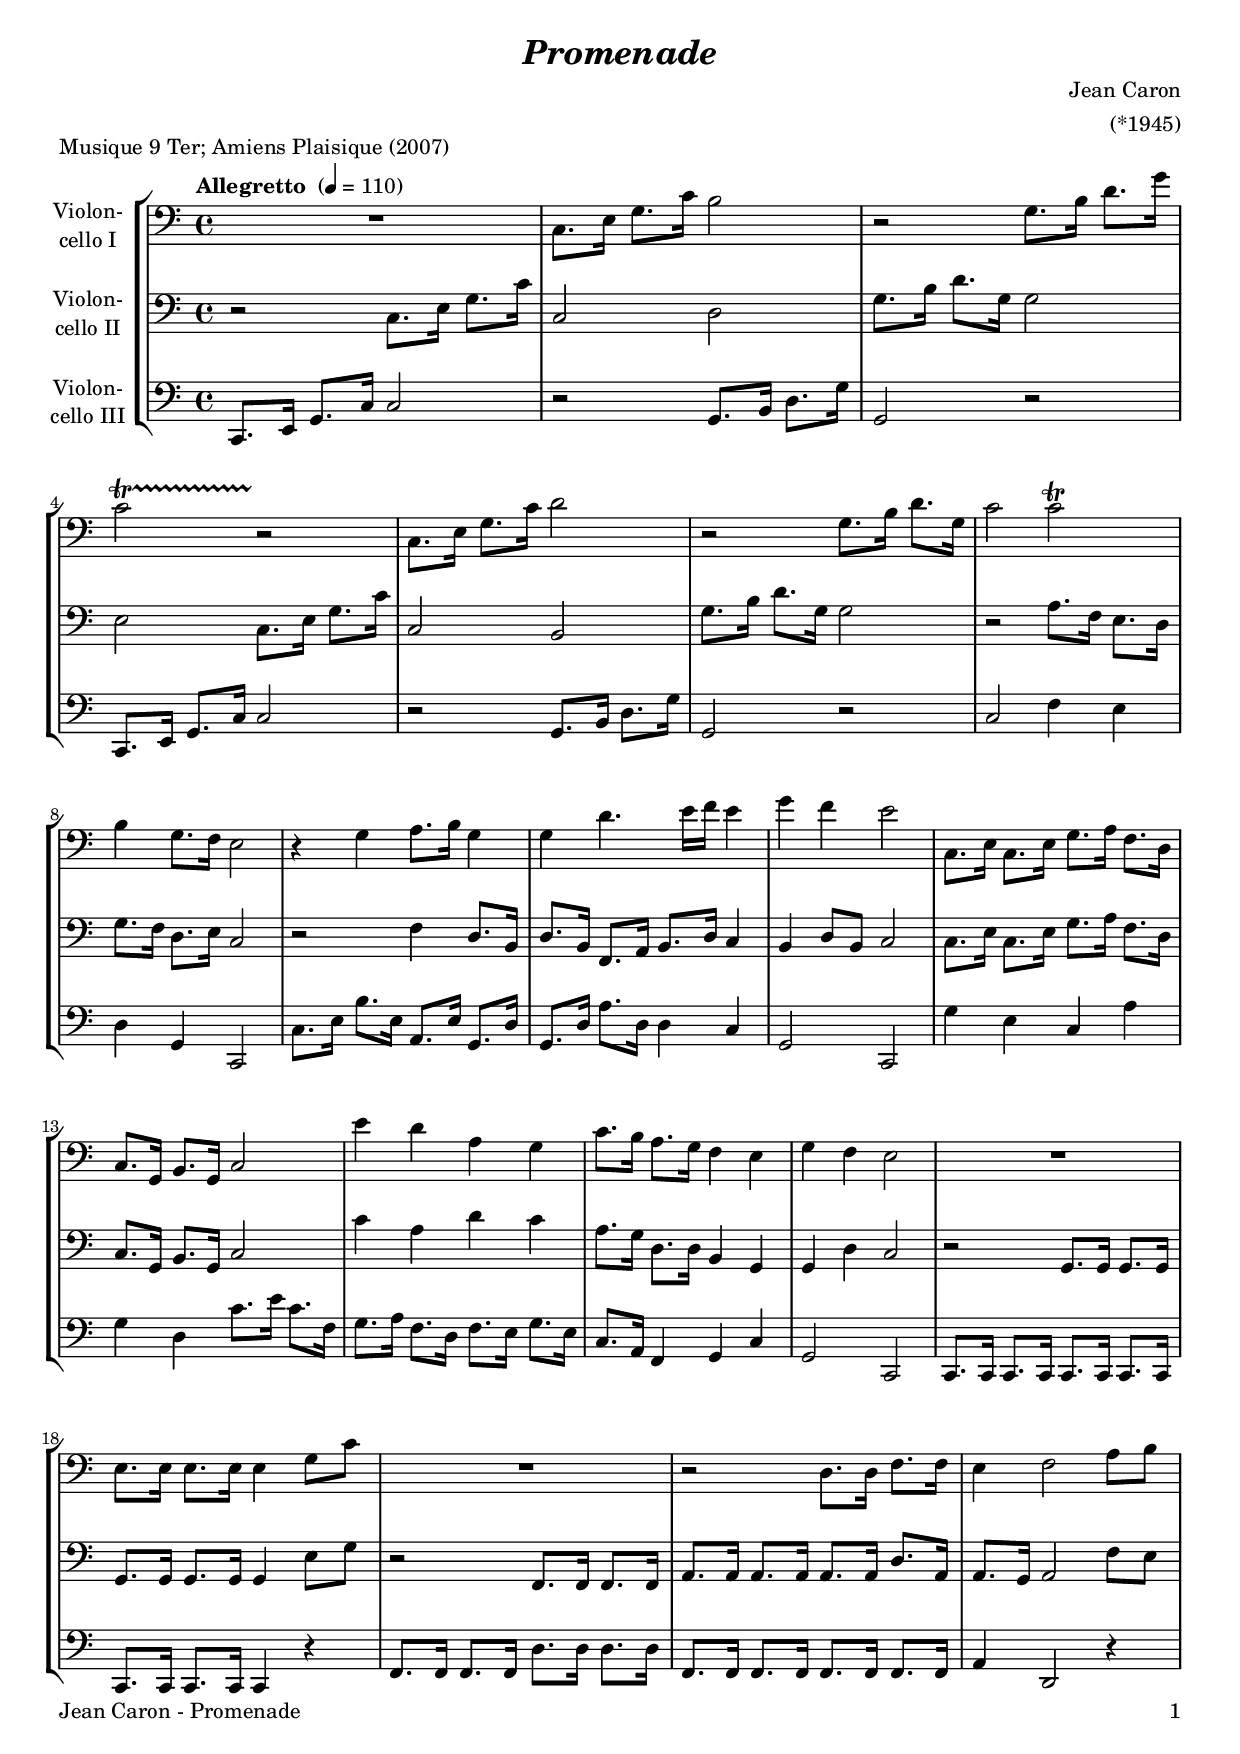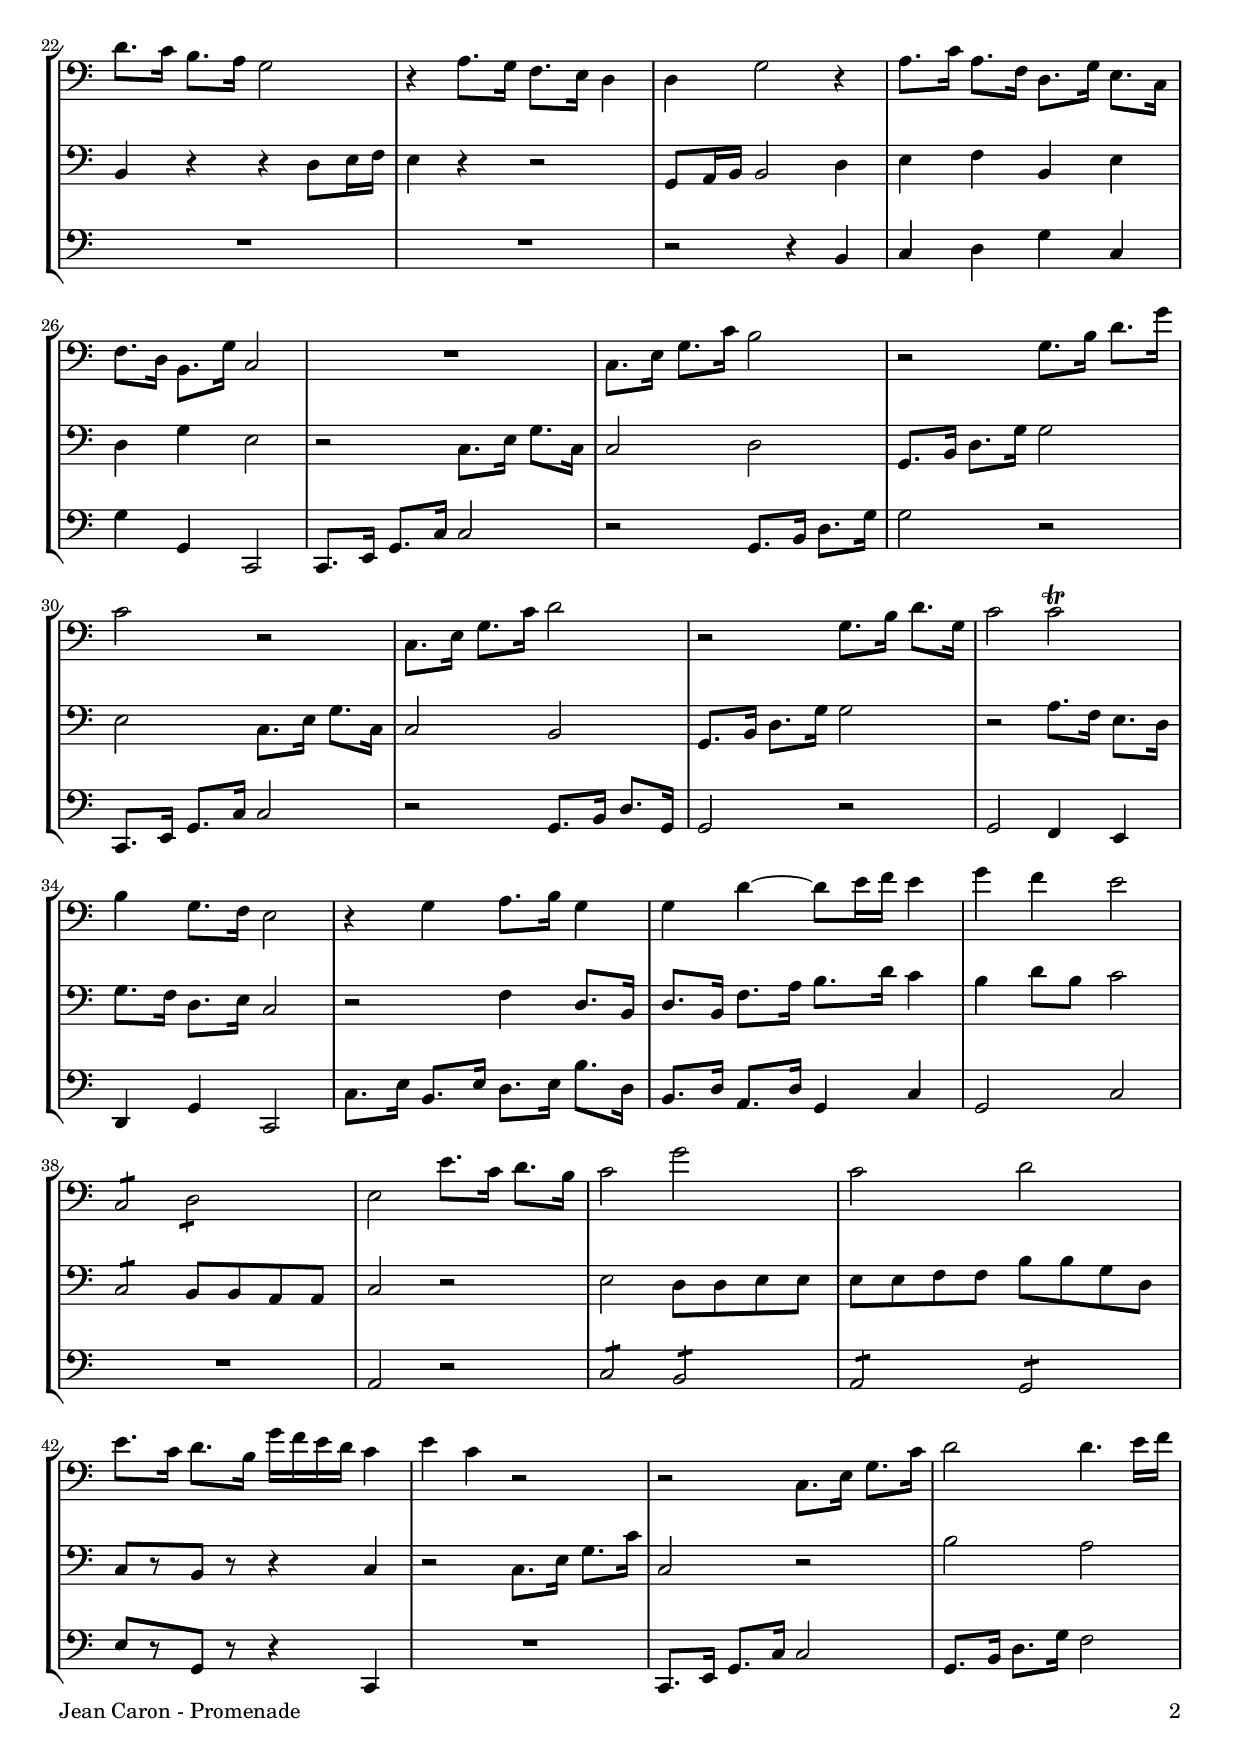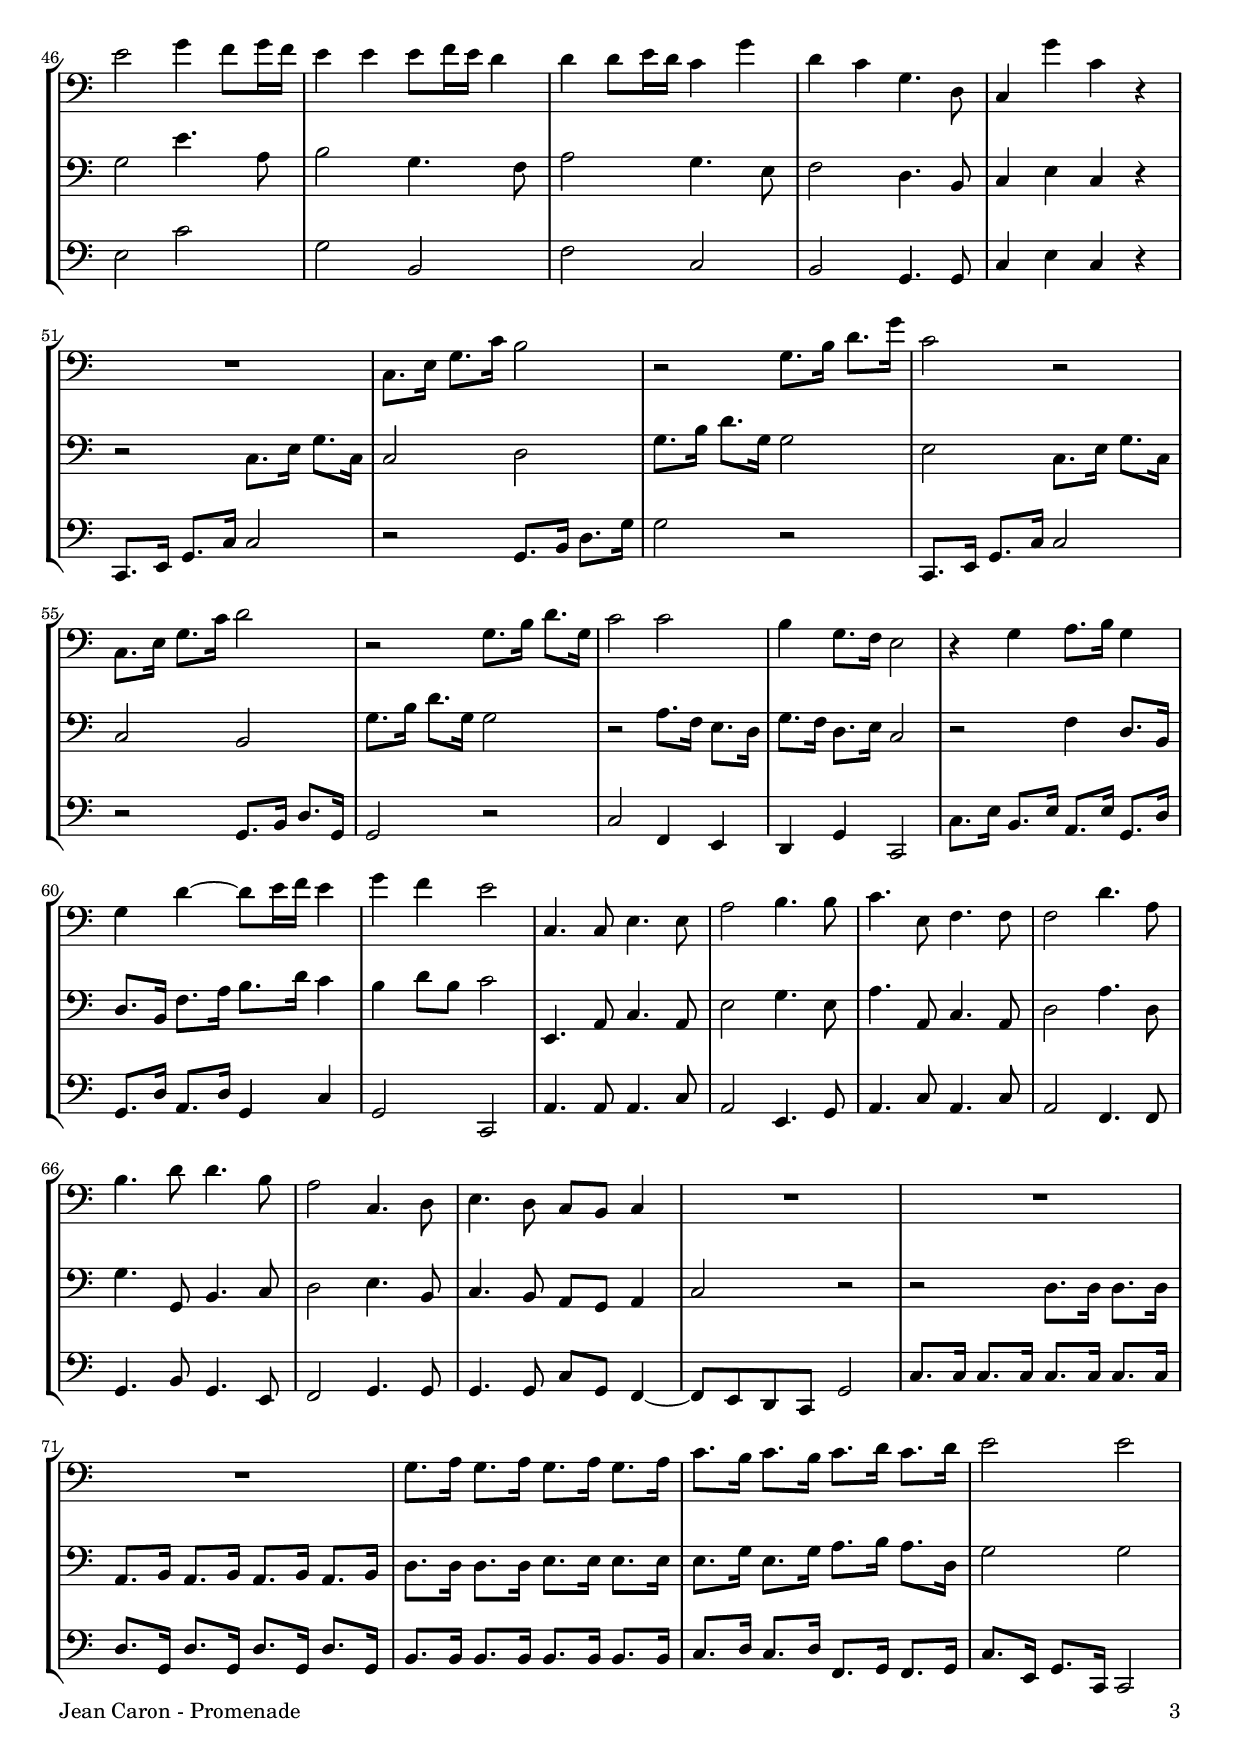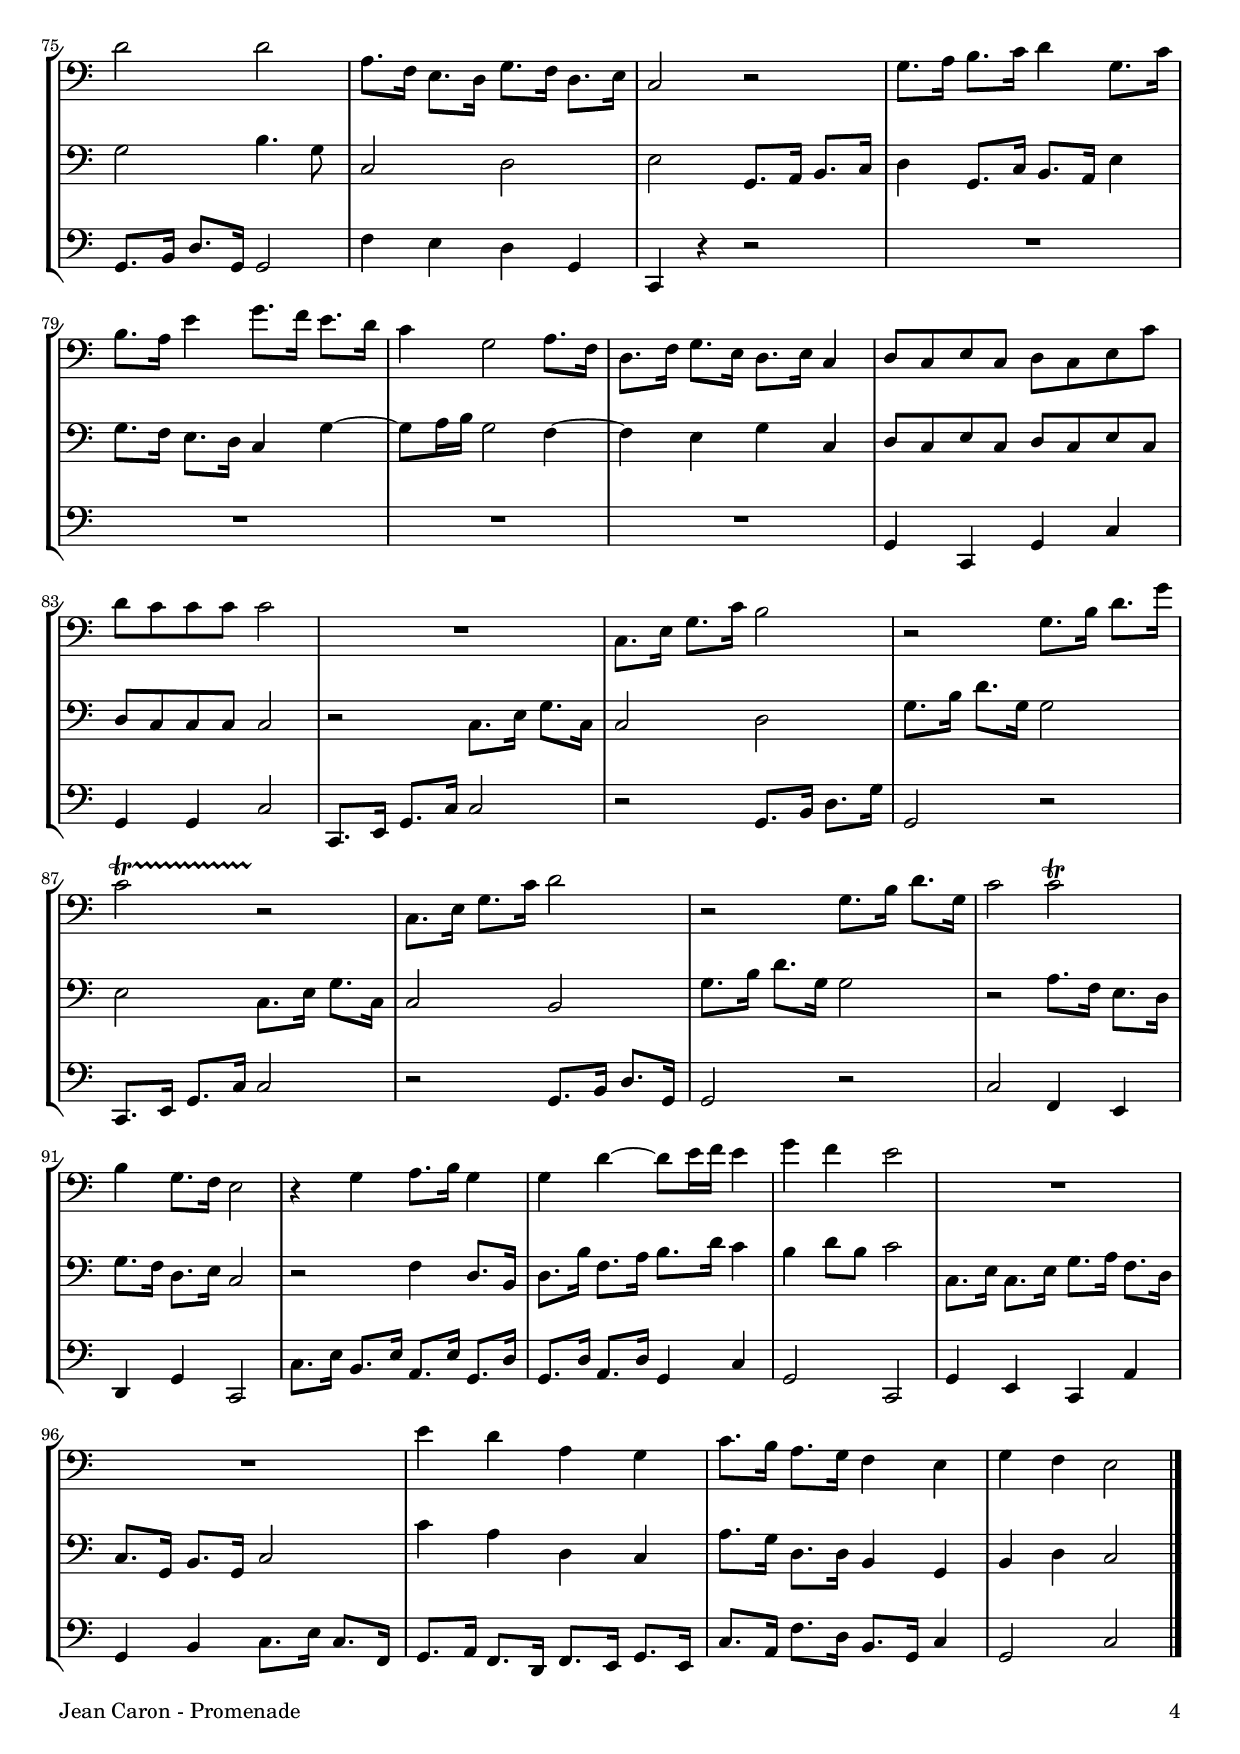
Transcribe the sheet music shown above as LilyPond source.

\version "2.18.2"
\include "deutsch.ly"
  
#(set-global-staff-size 18.5)

\header {
  title     = \markup \bold \italic "Promenade"
  composer  = "Jean Caron"
  arranger  = "(*1945)"
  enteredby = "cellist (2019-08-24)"
  piece     = "Musique 9 Ter; Amiens Plaisique (2007)"
}

voiceconsts = {
  \key c \major
  \time 4/4
  \clef "bass"
%  \numericTimeSignature
  \compressFullBarRests
  % Set default beaming for all staves
% \set Timing.beamExceptions = #'()
% \set Timing.baseMoment     = #(ly:make-moment 1 4)
% \set Timing.beatStructure  = #'(1 1 1)
  \tempo "Allegretto " 4=110
}

micl = "clarinet"
mifl = "flute"
miob = "oboe"
mifh = "french horn"
misx = "tenor sax"
mist = "string ensemble 1"
miba = "cello"

va = \relative c {
  \voiceconsts

  R1
  c8. e16 g8. c16 h2
  r g8. h16 d8. g16
  c,2\startTrillSpan r\stopTrillSpan
  c,8. e16 g8. c16 d2
  r g,8. h16 d8. g,16

  c2 c\trill
  h4 g8. f16 e2
  r4 g a8. h16 g4
  g d'4. e16 f e4
  g f e2
  c,8. e16 c8. e16 g8. a16 f8. d16

  c8. g16 h8. g16 c2
  e'4 d a g
  c8. h16 a8. g16 f4 e
  g f e2
  R1
  e8. e16 e8. e16 e4 g8 c

  R1
  r2 d,8. d16 f8. f16
  e4 f2 a8 h
  d8. c16 h8. a16 g2
  r4 a8. g16 f8. e16 d4
  d g2 r4

  a8. c16 a8. f16 d8. g16 e8. c16
  f8. d16 h8. g'16 c,2
  R1
  c8. e16 g8. c16 h2
  r g8. h16 d8. g16
  c,2 r

  c,8. e16 g8. c16 d2
  r g,8. h16 d8. g,16
  c2 c\trill
  h4 g8. f16 e2
  r4 g a8. h16 g4
  g d'~ d8 e16 f e4

  g f e2
  \repeat tremolo 4 c,8 \repeat tremolo 4 d
  e2 e'8. c16 d8. h16
  c2 g'
  c, d
  e8. c16 d8. h16 g' f e d c4

  e c r2
  r c,8. e16 g8. c16
  d2 d4. e16 f
  e2 g4 f8 g16 f
  e4 e e8 f16 e d4
  d d8 e16 d c4 g'

  d c g4. d8
  c4 g'' c, r
  R1
  c,8. e16 g8. c16 h2
  r g8. h16 d8. g16
  c,2 r

  c,8. e16 g8. c16 d2
  r g,8. h16 d8. g,16
  c2 c
  h4 g8. f16 e2
  r4 g a8. h16 g4
  g d'~ d8 e16 f e4

  g f e2
  c,4. c8 e4. e8
  a2 h4. h8
  c4. e,8 f4. f8
  f2 d'4. a8
  h4. d8 d4. h8

  a2 c,4. d8
  e4. d8 c h c4
  R1*3
  g'8. a16 g8. a16 g8. a16 g8. a16

  c8. h16 c8. h16 c8. d16 c8. d16
  e2 e
  d d
  a8. f16 e8. d16 g8. f16 d8. e16
  c2 r
  g'8. a16 h8. c16 d4 g,8. c16

  h8. a16 e'4 g8. f16 e8. d16
  c4 g2 a8. f16
  d8. f16 g8. e16 d8. e16 c4
  d8 c e c d c e c'
  d c c c c2
  R1

  c,8. e16 g8. c16 h2
  r g8. h16 d8. g16
  c,2\startTrillSpan r\stopTrillSpan
  c,8. e16 g8. c16 d2
  r g,8. h16 d8. g,16
  c2 c\trill

  h4 g8. f16 e2
  r4 g a8. h16 g4
  g d'~ d8 e16 f e4
  g f e2
  R1*2

  e4 d a g
  c8. h16 a8. g16 f4 e
  g f e2 \bar "|."
}

vb = \relative c {
  \voiceconsts

  r2 c8. e16 g8. c16
  c,2 d
  g8. h16 d8. g,16 g2
  e c8. e16 g8. c16
  c,2 h
  g'8. h16 d8. g,16 g2

  r a8. f16 e8. d16
  g8. f16 d8. e16 c2
  r f4 d8. h16
  d8. h16 f8. a16 h8. d16 c4
  h d8 h c2
  c8. e16 c8. e16 g8. a16 f8. d16

  c8. g16 h8. g16 c2
  c'4 a d c
  a8. g16 d8. d16 h4 g
  g d' c2
  r g8. g16 g8. g16
  g8. g16 g8. g16 g4 e'8 g

  r2 f,8. f16 f8. f16
  a8. a16 a8. a16 a8. a16 d8. a16
  a8. g16 a2 f'8 e
  h4 r r d8 e16 f
  e4 r r2
  g,8 a16 h h2 d4

  e f h, e
  d g e2
  r c8. e16 g8. c,16
  c2 d
  g,8. h16 d8. g16 g2
  e c8. e16 g8. c,16

  c2 h
  g8. h16 d8. g16 g2
  r a8. f16 e8. d16
  g8. f16 d8. e16 c2
  r f4 d8. h16
  d8. h16 f'8. a16 h8. d16 c4

  h d8 h c2
  \repeat tremolo 4 c,8 h h a a
  c2 r
  e d8 d e e
  e e f f h h g d
  c[ r h] r r4 c

  r2 c8. e16 g8. c16
  c,2 r
  h' a
  g e'4. a,8
  h2 g4. f8
  a2 g4. e8

  f2 d4. h8
  c4 e c r
  r2 c8. e16 g8. c,16
  c2 d
  g8. h16 d8. g,16 g2
  e c8. e16 g8. c,16

  c2 h
  g'8. h16 d8. g,16 g2
  r a8. f16 e8. d16
  g8. f16 d8. e16 c2
  r f4 d8. h16
  d8. h16 f'8. a16 h8. d16 c4

  h d8 h c2
  e,,4. a8 c4. a8
  e'2 g4. e8
  a4. a,8 c4. a8
  d2 a'4. d,8
  g4. g,8 h4. c8

  d2 e4. h8
  c4. h8 a g a4
  c2 r
  r d8. d16 d8. d16
  a8. h16 a8. h16 a8. h16 a8. h16
  d8. d16 d8. d16 e8. e16 e8. e16

  e8. g16 e8. g16 a8. h16 a8. d,16
  g2 g
  g h4. g8
  c,2 d
  e g,8. a16 h8. c16
  d4 g,8. c16 h8. a16 e'4

  g8. f16 e8. d16 c4 g'~
  g8 a16 h g2 f4~
  f e g c,
  d8 c e c d c e c
  d c c c c2
  r c8. e16 g8. c,16

  c2 d
  g8. h16 d8. g,16 g2
  e c8. e16 g8. c,16
  c2 h
  g'8. h16 d8. g,16 g2
  r a8. f16 e8. d16

  g8. f16 d8. e16 c2
  r f4 d8. h16
  d8. h'16 f8. a16 h8. d16 c4
  h d8 h c2
  c,8. e16 c8. e16 g8. a16 f8. d16
  c8. g16 h8. g16 c2

  c'4 a d, c
  a'8. g16 d8. d16 h4 g
  h d c2 \bar "|."
}

vc = \relative c, {
  \voiceconsts

  c8. e16 g8. c16 c2
  r g8. h16 d8. g16
  g,2 r
  c,8. e16 g8. c16 c2
  r g8. h16 d8. g16
  g,2 r

  c f4 e
  d g, c,2
  c'8. e16 h'8. e,16 a,8. e'16 g,8. d'16
  g,8. d'16 a'8. d,16 d4 c
  g2 c,
  g''4 e c a'

  g d c'8. e16 c8. f,16
  g8. a16 f8. d16 f8. e16 g8. e16
  c8. a16 f4 g c
  g2 c,
  c8. c16 c8. c16 c8. c16 c8. c16
  c8. c16 c8. c16 c4 r

  f8. f16 f8. f16 d'8. d16 d8. d16
  f,8. f16 f8. f16 f8. f16 f8. f16
  a4 d,2 r4
  R1*2
  r2 r4 h'

  c d g c,
  g' g, c,2
  c8. e16 g8. c16 c2
  r g8. h16 d8. g16
  g2 r
  c,,8. e16 g8. c16 c2

  r g8. h16 d8. g,16
  g2 r
  g f4 e
  d g c,2
  c'8. e16 h8. e16 d8. e16 h'8. d,16
  h8. d16 a8. d16 g,4 c

  g2 c
  R1
  a2 r
  \repeat tremolo 4 c8 \repeat tremolo 4 h
  \repeat tremolo 4 a \repeat tremolo 4 g
  e'[ r g,] r r4 c,

  R1
  c8. e16 g8. c16 c2
  g8. h16 d8. g16 f2
  e c'
  g h,
  f' c

  h g4. g8
  c4 e c r
  c,8. e16 g8. c16 c2
  r g8. h16 d8. g16
  g2 r
  c,,8. e16 g8. c16 c2

  r g8. h16 d8. g,16
  g2 r
  c f,4 e
  d g c,2
  c'8. e16 h8. e16 a,8. e'16 g,8. d'16
  g,8. d'16 a8. d16 g,4 c

  g2 c,
  a'4. a8 a4. c8
  a2 e4.g8
  a4. c8 a4. c8
  a2 f4. f8
  g4. h8 g4. e8

  f2 g4. g8
  g4. g8 c g f4~
  f8 e d c g'2
  c8. c16 c8. c16 c8. c16 c8. c16
  d8. g,16 d'8. g,16 d'8. g,16 d'8. g,16
  h8. h16 h8. h16 h8. h16 h8. h16

  c8. d16 c8. d16 f,8. g16 f8. g16
  c8. e,16 g8. c,16 c2
  g'8. h16 d8. g,16 g2
  f'4 e d g,
  c, r r2
  R1*4

  g'4 c, g' c
  g g c2
  c,8. e16 g8. c16 c2
  r g8. h16 d8. g16
  g,2 r
  c,8. e16 g8. c16 c2

  r g8. h16 d8. g,16
  g2 r
  c f,4 e
  d g c,2
  c'8. e16 h8. e16 a,8. e'16 g,8. d'16
  g,8. d'16 a8. d16 g,4 c

  g2 c,
  g'4 e c a'
  g h c8. e16 c8. f,16
  g8. a16 f8. d16 f8. e16 g8. e16
  c'8. a16 f'8. d16 h8. g16 c4
  g2 c \bar "|."
}


music = \new StaffGroup <<
      \new Staff {
	\set Staff.midiInstrument = \miba
	\set Staff.instrumentName = \markup \center-column { "Violon-" "cello I" }
	\transpose c c { \va }
      }

      \new Staff {
	\set Staff.midiInstrument = \miba
	\set Staff.instrumentName = \markup \center-column { "Violon-" "cello II" }
	\transpose c c { \vb }
      }

      \new Staff {
	\set Staff.midiInstrument = \miba
	\set Staff.instrumentName = \markup \center-column { "Violon-" "cello III" }
	\transpose c c { \vc }
      }
>>
\book {
   \paper {
    print-page-number = ##t
    print-first-page-number = ##t
    oddHeaderMarkup = \markup \null
    evenHeaderMarkup = \markup \null
    oddFooterMarkup = \markup {
      \fill-line {
        \on-the-fly #print-page-number-check-first
        "Jean Caron - Promenade" \fromproperty #'page:page-number-string
      }
    }
    evenFooterMarkup = \oddFooterMarkup
  } \score {
    \music
    \layout {}
  }

  \score {
    \unfoldRepeats \music

    \midi {
      \context {
        \Score
      }
    }
  }
}
